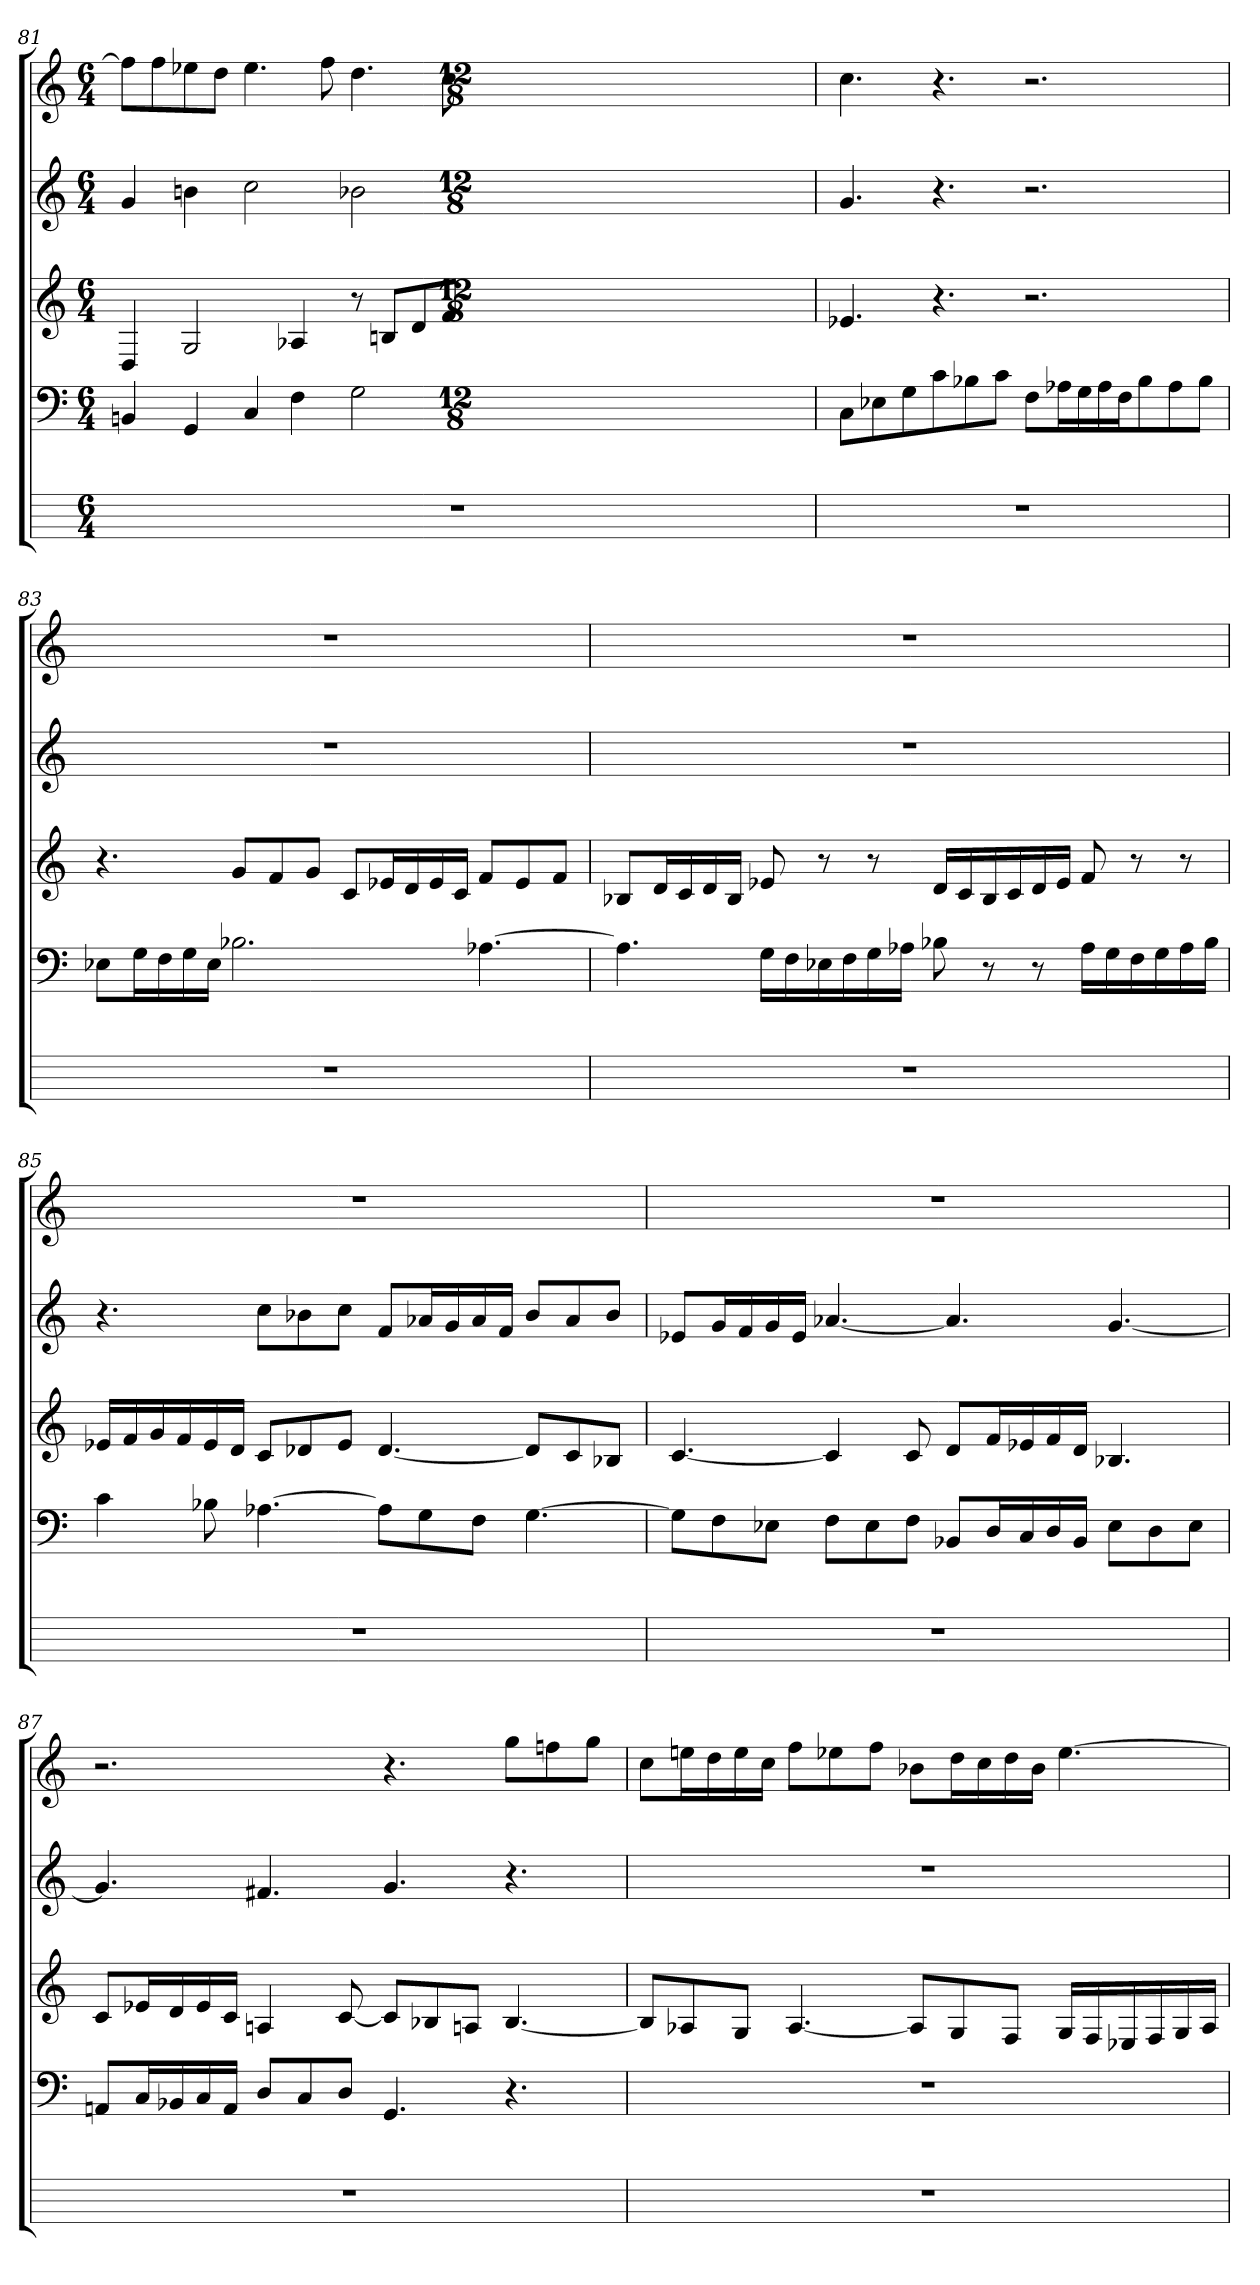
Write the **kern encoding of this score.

**kern	**kern	**kern	**kern	**kern
*part5	*part4	*part3	*part2	*part1
*staff5	*staff4	*staff3	*staff2	*staff1
*M6/4	*M6/4	*M6/4	*M6/4	*M6/4
=81	=81	=81	=81	=81
1.r	4BBn	4D	4g	8ffL]
.	.	.	.	8ff
.	4GG	2G	4bn	8ee-X
.	.	.	.	8ddJ
.	4C	.	2cc	4.ee-
.	4F	4A-X	.	.
.	.	.	.	8ff
.	2G	8r	2b-X	4.dd
.	.	8BnL	.	.
.	.	8d	.	.
.	.	8fJ	.	8cc
*M12/8	*M12/8	*M12/8	*M12/8	*M12/8
=82	=82	=82	=82	=82
1.r	8CL	4.e-X	4.g	4.cc
.	8E-X	.	.	.
.	8G	.	.	.
.	8c	4.r	4.r	4.r
.	8B-X	.	.	.
.	8cJ	.	.	.
.	8FL	2.r	2.r	2.r
.	16A-XL	.	.	.
.	16G	.	.	.
.	16A-	.	.	.
.	16FJ	.	.	.
.	8B-	.	.	.
.	8A-	.	.	.
.	8B-J	.	.	.
=83	=83	=83	=83	=83
1.r	8E-XL	4.r	1.r	1.r
.	16GL	.	.	.
.	16F	.	.	.
.	16G	.	.	.
.	16E-JJ	.	.	.
.	2.B-X	8gL	.	.
.	.	8f	.	.
.	.	8gJ	.	.
.	.	8cL	.	.
.	.	16e-XL	.	.
.	.	16d	.	.
.	.	16e-	.	.
.	.	16cJJ	.	.
.	[4.A-X	8fL	.	.
.	.	8e-	.	.
.	.	8fJ	.	.
=84	=84	=84	=84	=84
1.r	4.A-]	8B-XL	1.r	1.r
.	.	16dL	.	.
.	.	16c	.	.
.	.	16d	.	.
.	.	16B-JJ	.	.
.	16GLL	8e-X	.	.
.	16F	.	.	.
.	16E-X	8r	.	.
.	16F	.	.	.
.	16G	8r	.	.
.	16A-XJJ	.	.	.
.	8B-X	16dLL	.	.
.	.	16c	.	.
.	8r	16B-	.	.
.	.	16c	.	.
.	8r	16d	.	.
.	.	16e-JJ	.	.
.	16A-LL	8f	.	.
.	16G	.	.	.
.	16F	8r	.	.
.	16G	.	.	.
.	16A-	8r	.	.
.	16B-JJ	.	.	.
=85	=85	=85	=85	=85
1.r	4c	16e-XLL	4.r	1.r
.	.	16f	.	.
.	.	16g	.	.
.	.	16f	.	.
.	8B-X	16e-	.	.
.	.	16dJJ	.	.
.	[4.A-X	8cL	8ccL	.
.	.	8d-X	8b-X	.
.	.	8e-J	8ccJ	.
.	8A-L]	[4.d-	8fL	.
.	8G	.	16a-XL	.
.	.	.	16g	.
.	8FJ	.	16a-	.
.	.	.	16fJJ	.
.	[4.G	8d-L]	8b-L	.
.	.	8c	8a-	.
.	.	8B-XJ	8b-J	.
=86	=86	=86	=86	=86
1.r	8GL]	[4.c	8e-XL	1.r
.	8F	.	16gL	.
.	.	.	16f	.
.	8E-XJ	.	16g	.
.	.	.	16e-JJ	.
.	8FL	4c]	[4.a-X	.
.	8E-	.	.	.
.	8FJ	8c	.	.
.	8BB-XL	8dL	4.a-]	.
.	16DL	16fL	.	.
.	16C	16e-X	.	.
.	16D	16f	.	.
.	16BB-JJ	16dJJ	.	.
.	8E-L	4.B-X	[4.g	.
.	8D	.	.	.
.	8E-J	.	.	.
=87	=87	=87	=87	=87
1.r	8AAnL	8cL	4.g]	2.r
.	16CL	16e-XL	.	.
.	16BB-X	16d	.	.
.	16C	16e-	.	.
.	16AAJJ	16cJJ	.	.
.	8DL	4An	4.f#X	.
.	8C	.	.	.
.	8DJ	[8c	.	.
.	4.GG	8cL]	4.g	4.r
.	.	8B-X	.	.
.	.	8AnJ	.	.
.	4.r	[4.B-	4.r	8ggL
.	.	.	.	8ffn
.	.	.	.	8ggJ
=88	=88	=88	=88	=88
1.r	1.r	8B-L]	1.r	8ccL
.	.	8A-X	.	16eenL
.	.	.	.	16dd
.	.	8GJ	.	16ee
.	.	.	.	16ccJJ
.	.	[4.A-	.	8ffL
.	.	.	.	8ee-X
.	.	.	.	8ffJ
.	.	8A-L]	.	8b-XL
.	.	8G	.	16ddL
.	.	.	.	16cc
.	.	8FJ	.	16dd
.	.	.	.	16b-JJ
.	.	16GLL	.	[4.ee-
.	.	16F	.	.
.	.	16E-X	.	.
.	.	16F	.	.
.	.	16G	.	.
.	.	16A-JJ	.	.
=	=	=	=	=
*-	*-	*-	*-	*-
